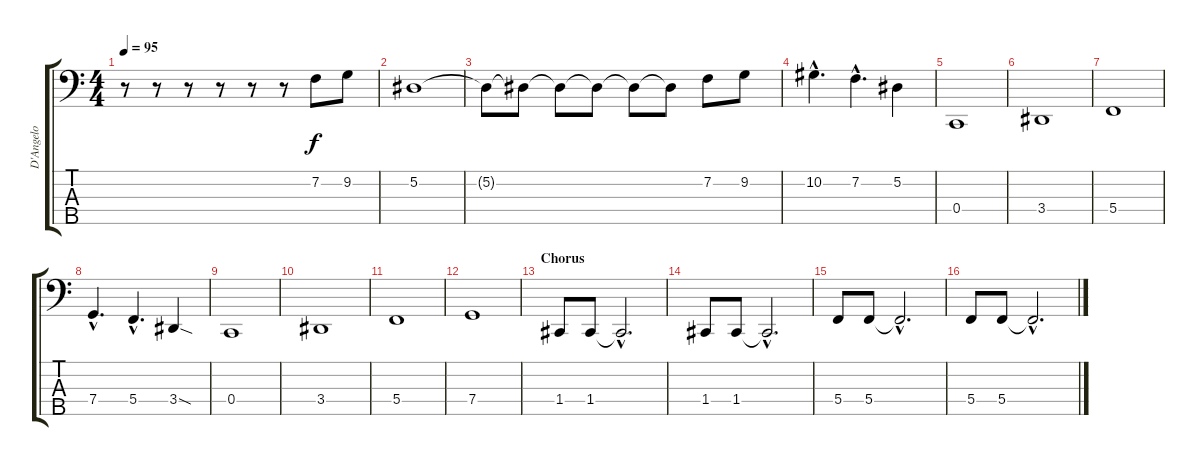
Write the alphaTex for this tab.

\track ("D'Angelo" "D'Angelo") {instrument electricbasspick}
\staff {score tabs}
\tuning (Eb2 Bb1 F1 C1 G0) {hide}
\ts (4 4)
\tempo 95
\clef f4
\ks c
r.8{dy f} r.8 r.8 r.8 r.8 r.8 7.2.8 9.2.8 |
5.2.1 |
5.2{t}.8 5.2{t}.8 5.2{t}.8 5.2{t}.8 5.2{t}.8 5.2{t}.8 7.2.8 9.2.8 |
10.2{hac}.4{d} 7.2{hac}.4{d} 5.2.4 |
0.4.1 |
3.4.1 |
5.4.1 |
7.4{hac}.4{d} 5.4{hac}.4{d} 3.4{sod}.4 |
0.4.1 |
3.4.1 |
5.4.1 |
7.4.1 |
\section ("" "Chorus")
1.4.8 1.4.8 1.4{hac t}.2{d} |
1.4.8 1.4.8 1.4{hac t}.2{d} |
5.4.8 5.4.8 5.4{hac t}.2{d} |
5.4.8 5.4.8 5.4{hac t}.2{d}
